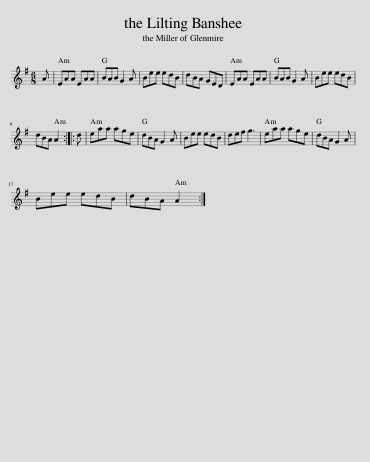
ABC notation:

X:1
L:1/8
M:6/8
I:linebreak $
K:G
V:1 treble
V:1
 A | EAA EAA | BAB G2 A | Bee edB | dBA GED | %5
 EAA EAA | BAB G2 A | Bee edB |$ dBA A2 :: d | %10
 eaa age | dBA G2 A | Bee edB | def g3 | eaa age | %15
 dBA G2 A |$ Bee edB | dBA A2 :| %18
